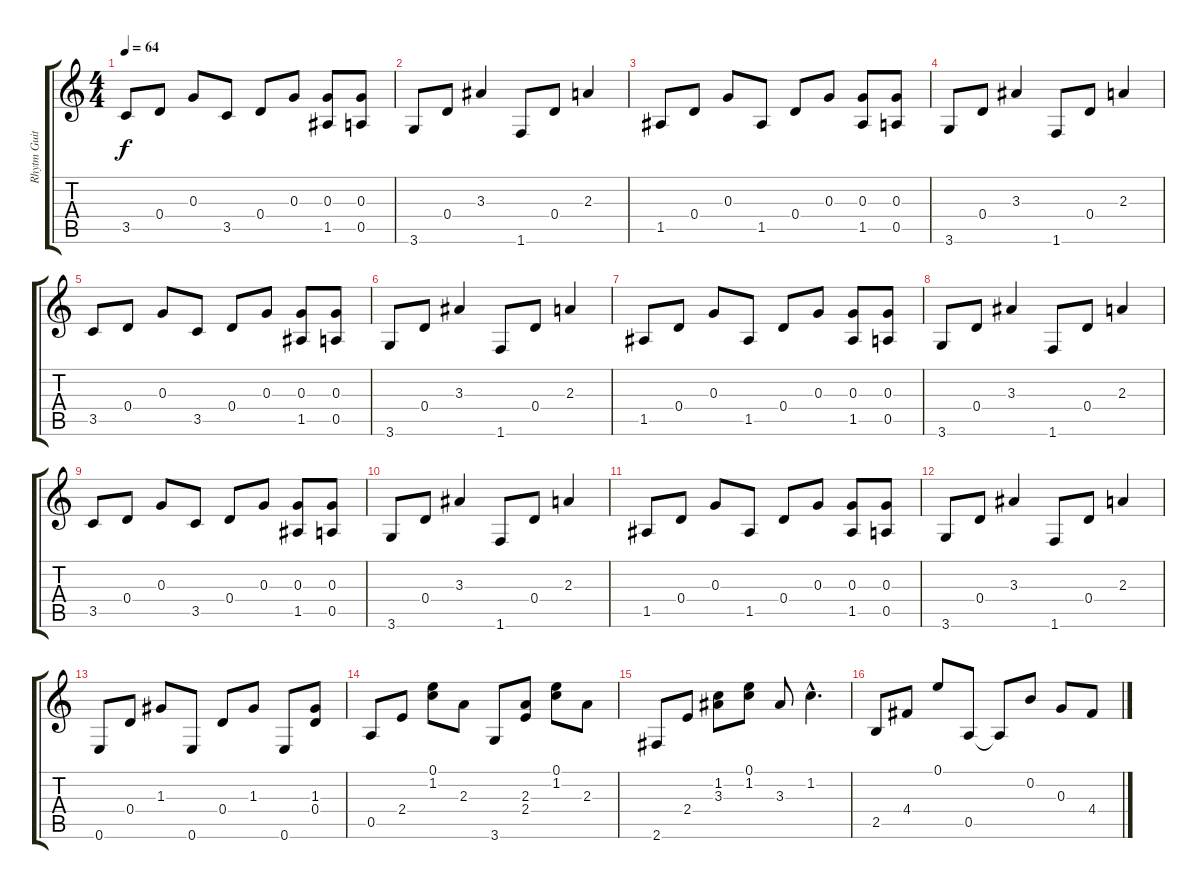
\track ("Rhytm Guitar" "Rhytm Guit") {instrument electricguitarjazz}
\staff {score tabs}
\tuning (E4 B3 G3 D3 A2 E2) {hide}
\ts (4 4)
\tempo 64
\clef g2
\ks c
3.5.8{dy f} 0.4.8 0.3.8 3.5.8 0.4.8 0.3.8 (0.3 1.5).8 (0.3 0.5).8 |
3.6.8 0.4.8 3.3.4 1.6.8 0.4.8 2.3.4 |
1.5.8 0.4.8 0.3.8 1.5.8 0.4.8 0.3.8 (0.3 1.5).8 (0.3 0.5).8 |
3.6.8 0.4.8 3.3.4 1.6.8 0.4.8 2.3.4 |
3.5.8 0.4.8 0.3.8 3.5.8 0.4.8 0.3.8 (0.3 1.5).8 (0.3 0.5).8 |
3.6.8 0.4.8 3.3.4 1.6.8 0.4.8 2.3.4 |
1.5.8 0.4.8 0.3.8 1.5.8 0.4.8 0.3.8 (0.3 1.5).8 (0.3 0.5).8 |
3.6.8 0.4.8 3.3.4 1.6.8 0.4.8 2.3.4 |
3.5.8 0.4.8 0.3.8 3.5.8 0.4.8 0.3.8 (0.3 1.5).8 (0.3 0.5).8 |
3.6.8 0.4.8 3.3.4 1.6.8 0.4.8 2.3.4 |
1.5.8 0.4.8 0.3.8 1.5.8 0.4.8 0.3.8 (0.3 1.5).8 (0.3 0.5).8 |
3.6.8 0.4.8 3.3.4 1.6.8 0.4.8 2.3.4 |
0.6.8 0.4.8 1.3.8 0.6.8 0.4.8 1.3.8 0.6.8 (1.3 0.4).8 |
0.5.8 2.4.8 (0.1 1.2).8 2.3.8 3.6.8 (2.3 2.4).8 (0.1 1.2).8 2.3.8 |
2.6.8 2.4.8 (1.2 3.3).8 (0.1 1.2).8 3.3.8 1.2{hac}.4{d} |
2.5.8 4.4.8 0.1.8 0.5.8 0.5{t}.8 0.2.8 0.3.8 4.4.8
